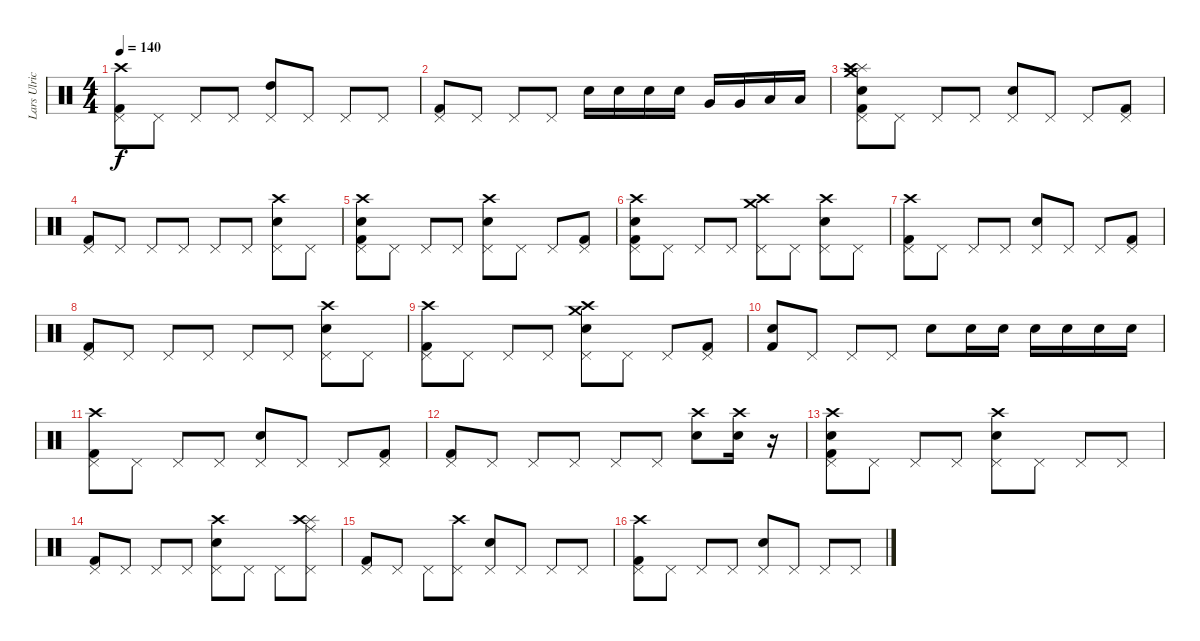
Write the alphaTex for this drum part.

\track ("Lars Ulrich (Drums)" "Lars Ulric") {instrument percussion}
\staff {score}
\articulation defaults
\ts (4 4)
\tempo 140
\clef neutral
\ks c
("Crash high (hit)" "Pedal Hi-Hat (hit)" "Kick (hit) 2").8{dy f} "Pedal Hi-Hat (hit)".8 "Pedal Hi-Hat (hit)".8 "Pedal Hi-Hat (hit)".8 ("Pedal Hi-Hat (hit)" "High Tom (hit)").8 "Pedal Hi-Hat (hit)".8 "Pedal Hi-Hat (hit)".8 "Pedal Hi-Hat (hit)".8 |
("Pedal Hi-Hat (hit)" "Kick (hit) 2").8 "Pedal Hi-Hat (hit)".8 "Pedal Hi-Hat (hit)".8 "Pedal Hi-Hat (hit)".8 "Snare (hit) 2".16 "Snare (hit) 2".16 "Snare (hit) 2".16 "Snare (hit) 2".16 "Very Low Tom (hit)".16 "Very Low Tom (hit)".16 "Low Floor Tom (hit)".16 "Low Floor Tom (hit)".16 |
("Crash medium (hit)" "Splash (hit)" "Pedal Hi-Hat (hit)" "Crash high (hit)" "Snare (hit) 2" "Kick (hit) 2").8 "Pedal Hi-Hat (hit)".8 "Pedal Hi-Hat (hit)".8 "Pedal Hi-Hat (hit)".8 ("Pedal Hi-Hat (hit)" "Snare (hit) 2").8 "Pedal Hi-Hat (hit)".8 "Pedal Hi-Hat (hit)".8 ("Pedal Hi-Hat (hit)" "Kick (hit) 2").8 |
("Pedal Hi-Hat (hit)" "Kick (hit) 2").8 "Pedal Hi-Hat (hit)".8 "Pedal Hi-Hat (hit)".8 "Pedal Hi-Hat (hit)".8 "Pedal Hi-Hat (hit)".8 "Pedal Hi-Hat (hit)".8 ("Crash high (hit)" "Pedal Hi-Hat (hit)" "Snare (hit) 2").8 "Pedal Hi-Hat (hit)".8 |
("Crash high (hit)" "Pedal Hi-Hat (hit)" "Snare (hit) 2" "Kick (hit) 2").8 "Pedal Hi-Hat (hit)".8 "Pedal Hi-Hat (hit)".8 "Pedal Hi-Hat (hit)".8 ("Crash high (hit)" "Pedal Hi-Hat (hit)" "Snare (hit) 2").8 "Pedal Hi-Hat (hit)".8 "Pedal Hi-Hat (hit)".8 ("Pedal Hi-Hat (hit)" "Kick (hit) 2").8 |
("Crash high (hit)" "Pedal Hi-Hat (hit)" "Kick (hit) 2" "Snare (hit) 2").8 "Pedal Hi-Hat (hit)".8 "Pedal Hi-Hat (hit)".8 "Pedal Hi-Hat (hit)".8 ("Crash medium (hit)" "Crash high (hit)" "Pedal Hi-Hat (hit)").8 "Pedal Hi-Hat (hit)".8 ("Crash high (hit)" "Pedal Hi-Hat (hit)" "Snare (hit) 2").8 "Pedal Hi-Hat (hit)".8 |
("Crash high (hit)" "Pedal Hi-Hat (hit)" "Kick (hit) 2").8 "Pedal Hi-Hat (hit)".8 "Pedal Hi-Hat (hit)".8 "Pedal Hi-Hat (hit)".8 ("Pedal Hi-Hat (hit)" "Snare (hit) 2").8 "Pedal Hi-Hat (hit)".8 "Pedal Hi-Hat (hit)".8 ("Pedal Hi-Hat (hit)" "Kick (hit) 2").8 |
("Pedal Hi-Hat (hit)" "Kick (hit) 2").8 "Pedal Hi-Hat (hit)".8 "Pedal Hi-Hat (hit)".8 "Pedal Hi-Hat (hit)".8 "Pedal Hi-Hat (hit)".8 "Pedal Hi-Hat (hit)".8 ("Crash high (hit)" "Pedal Hi-Hat (hit)" "Snare (hit) 2").8 "Pedal Hi-Hat (hit)".8 |
("Crash high (hit)" "Pedal Hi-Hat (hit)" "Kick (hit) 2").8 "Pedal Hi-Hat (hit)".8 "Pedal Hi-Hat (hit)".8 "Pedal Hi-Hat (hit)".8 ("Crash medium (hit)" "Crash high (hit)" "Pedal Hi-Hat (hit)" "Snare (hit) 2").8 "Pedal Hi-Hat (hit)".8 "Pedal Hi-Hat (hit)".8 ("Pedal Hi-Hat (hit)" "Kick (hit) 2").8 |
("Snare (hit) 2" "Kick (hit) 2").8 "Pedal Hi-Hat (hit)".8 "Pedal Hi-Hat (hit)".8 "Pedal Hi-Hat (hit)".8 "Snare (hit) 2".8 "Snare (hit) 2".16 "Snare (hit) 2".16 "Snare (hit) 2".16 "Snare (hit) 2".16 "Snare (hit) 2".16 "Snare (hit) 2".16 |
("Crash high (hit)" "Pedal Hi-Hat (hit)" "Kick (hit) 2").8 "Pedal Hi-Hat (hit)".8 "Pedal Hi-Hat (hit)".8 "Pedal Hi-Hat (hit)".8 ("Pedal Hi-Hat (hit)" "Snare (hit) 2").8 "Pedal Hi-Hat (hit)".8 "Pedal Hi-Hat (hit)".8 ("Pedal Hi-Hat (hit)" "Kick (hit) 2").8 |
("Pedal Hi-Hat (hit)" "Kick (hit) 2").8 "Pedal Hi-Hat (hit)".8 "Pedal Hi-Hat (hit)".8 "Pedal Hi-Hat (hit)".8 "Pedal Hi-Hat (hit)".8 "Pedal Hi-Hat (hit)".8 ("Crash high (hit)" "Snare (hit) 2").8 ("Crash high (hit)" "Snare (hit) 2").16 r.16 |
("Kick (hit) 2" "Crash high (hit)" "Pedal Hi-Hat (hit)" "Snare (hit) 2").8 "Pedal Hi-Hat (hit)".8 "Pedal Hi-Hat (hit)".8 "Pedal Hi-Hat (hit)".8 ("Crash high (hit)" "Pedal Hi-Hat (hit)" "Snare (hit) 2").8 "Pedal Hi-Hat (hit)".8 "Pedal Hi-Hat (hit)".8 "Pedal Hi-Hat (hit)".8 |
("Pedal Hi-Hat (hit)" "Kick (hit) 2").8 "Pedal Hi-Hat (hit)".8 "Pedal Hi-Hat (hit)".8 "Pedal Hi-Hat (hit)".8 ("Crash high (hit)" "Pedal Hi-Hat (hit)" "Snare (hit) 2").8 "Pedal Hi-Hat (hit)".8 "Pedal Hi-Hat (hit)".8 ("Splash (hit)" "Crash high (hit)" "Ride (middle)" "Pedal Hi-Hat (hit)").8 |
("Pedal Hi-Hat (hit)" "Kick (hit) 2").8 "Pedal Hi-Hat (hit)".8 "Pedal Hi-Hat (hit)".8 ("Crash high (hit)" "Pedal Hi-Hat (hit)").8 ("Pedal Hi-Hat (hit)" "Snare (hit) 2").8 "Pedal Hi-Hat (hit)".8 "Pedal Hi-Hat (hit)".8 "Pedal Hi-Hat (hit)".8 |
("Crash high (hit)" "Pedal Hi-Hat (hit)" "Kick (hit) 2").8 "Pedal Hi-Hat (hit)".8 "Pedal Hi-Hat (hit)".8 "Pedal Hi-Hat (hit)".8 ("Pedal Hi-Hat (hit)" "Snare (hit) 2").8 "Pedal Hi-Hat (hit)".8 "Pedal Hi-Hat (hit)".8 "Pedal Hi-Hat (hit)".8
